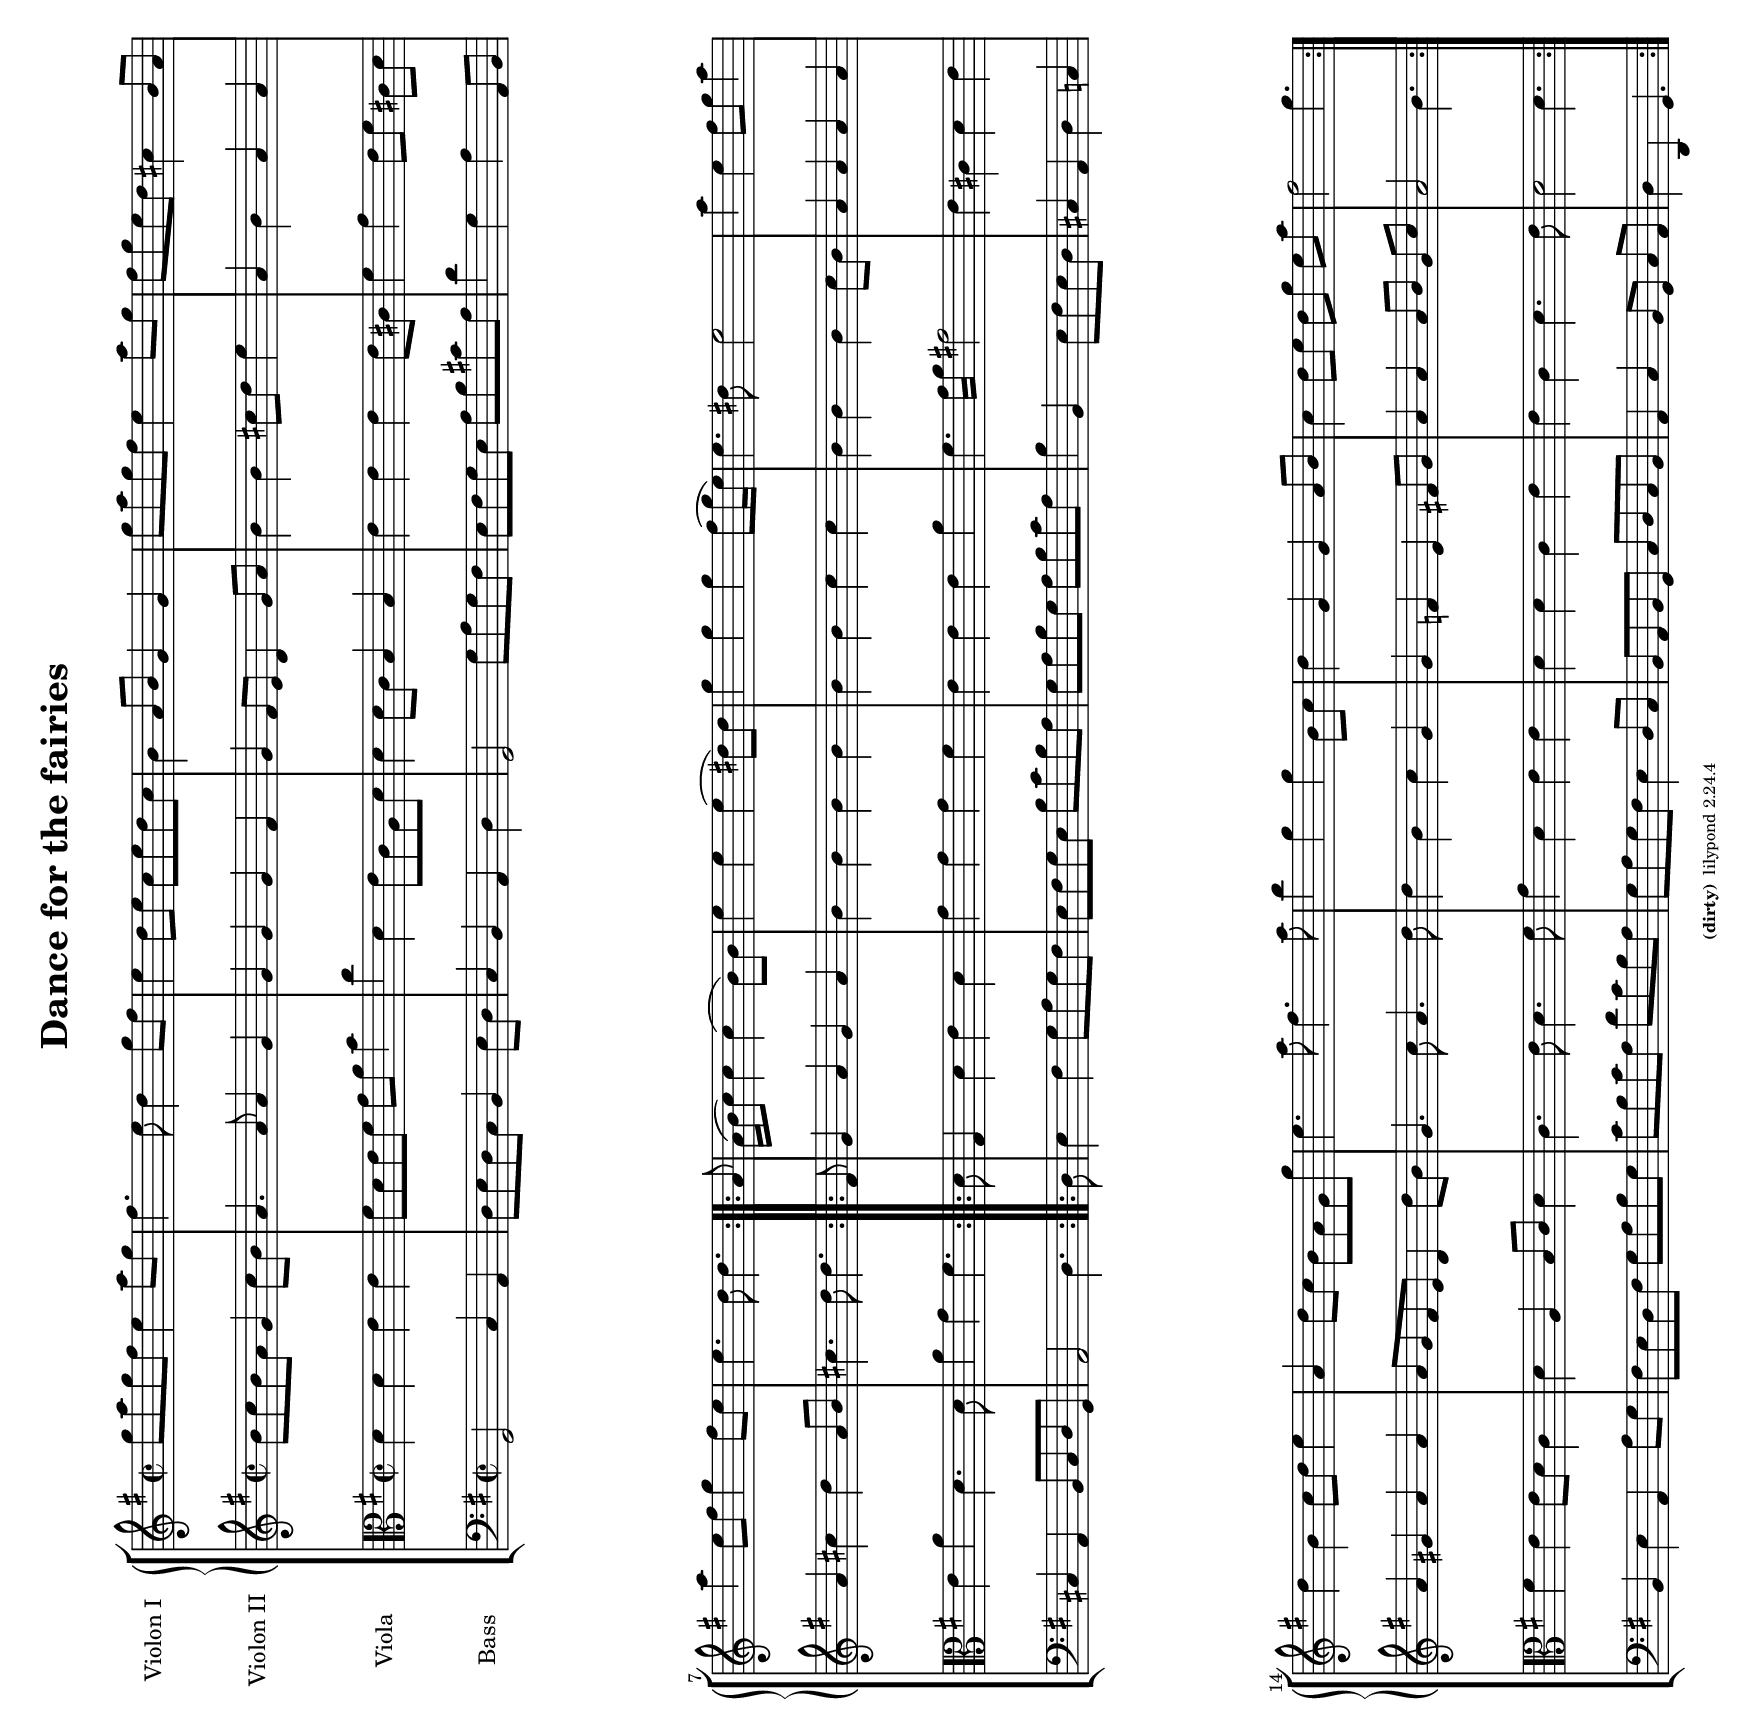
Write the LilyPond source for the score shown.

\version "2.18.2"

\include "../../tagline.ily"

breaks = {}

#(set-global-staff-size 20)

\paper {
  #(set-paper-size "a3" 'landscape)
  print-page-number = ##f
  between-system-padding = #0.1
  between-system-space = #0.1
  ragged-last-bottom = ##f
  ragged-bottom = ##f
  oddFooterMarkup = \gitTagline
  evenFooterMarkup = \gitTagline
  
  first-page-number = 2
  two-sided = ##t
  inner-margin = 1 \cm
  outer-margin = 13.3 \cm
  top-margin = .5 \cm
  bottom-margin = .6 \cm 
}

\version "2.18.2"

\header {
  title = "Dance for the fairies"
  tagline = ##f
}

global = {
  \key g \major
  \time 2/2
}

violinI = \relative c''' {
  \global
  
  \repeat volta 2 {
    g8 a g fis e4 a8 g
    fis4. e8 d4 g8 fis
    e4 d8 e c e d c
    b4 a8 b g4 g
    g'8 a g fis e4 a8 g
    
    fis g e d cis4 b8 a
    a'4 e8 fis g4 fis8 e
    e4. d8 d4.
  }
  \repeat volta 2 {
    a8 a16( b c8) c4 c( b8) b
    e4 e e( dis8) dis
    
    g4 g g fis8( g16 e)
    e4. dis8 e2
    a4 e fis8 g a4
    d,4 b c8 d e4
    a,4 d8 c b a g g'
    
    e4. a8 fis4. a8
    b4 g g b,8 c
    d4 g, g a8 b
    c4 d8 e d[ g] e a
    fis2 g4.
  }
}

violinII = \relative c'' {
  \global
  
  \repeat volta 2 {
    b8 c b a g4 c8 b
    a4. a8 a4 g
    g g g fis
    g fis8 e d4 g8 a
    b4 b cis8 d e4
    
    a, b a a
    a cis d a8 b
    cis4. d8 d4.
  }
  \repeat volta 2 {
    fis,8 g4 a g a
    b b b b
    b b c c
    b b b c8 b
    a4 a a a
    a gis a a
    a8 g fis e d4 d'8 b
    
    g4. c8 a4. d8
    d4 b c g
    g f e fis8 g
    a4 a a8[ b] g c
    a2 b4.
  }
}

viola = \relative c' {
  \global
  
  \repeat volta 2 {
    d4 d e e
    fis8 d e fis g a b4
    c d, e8 c a d
    d4 d8 c b4 b
    e e e e8 cis
    
    fis4 g e8[ fis] cis d
    e4 a d,4. d8
    a'4 g fis4.
  }
  \repeat volta 2 {
    d8 g,4 d' e d
    g g g fis
    
    e e e a
    fis4. g16 a gis2
    e4 cis d e
    fis e e8 d c4
    d a b8 c d4
    
    c4. e8 d4. fis8
    g4 d e e
    d d c e
    e c d4. e8
    d2 d4.
  }
}

bass = \relative c {
  \global
  
  \repeat volta 2 {
    g2 c4 a
    d8 e d c b4 e8 d
    c4 b a d
    g,2 g'8 a g fis
    e fis g e a b cis a
  
    d4 g, a a,8 b
    cis4 a b8 cis d g, 
    a2 d4.
  }
  \repeat volta 2 {
    d8 e4 fis g8 a g fis
    e fis g e b' c b a
    
    g a b g a b c a
    b4 b, e8 fis e d 
    cis4 a d c
    b e a, a'8 g
    fis e d fis g a b g
    
    c b c a d c b a
    g a g fis e4 d8 c 
    b a b g c d c b
    a4 c b8[ g] c a
    d4 d, g4.
  }
}

violinIPart = \new Staff \with {
  instrumentName = "Violon I"
} \violinI

violinIIPart = \new Staff \with {
  instrumentName = "Violon II"
} \violinII

violaPart = \new Staff \with {
  instrumentName = "Viola"
} { \clef alto \viola }

bassPart = \new Staff \with {
  instrumentName = "Bass"
} << { \clef "bass" \bass } \breaks >>

\score {
  \new StaffGroup  
  <<
    \new GrandStaff <<
      \violinIPart
      \violinIIPart
    >>
    \violaPart
    \bassPart
  >>
  \layout { }
}

